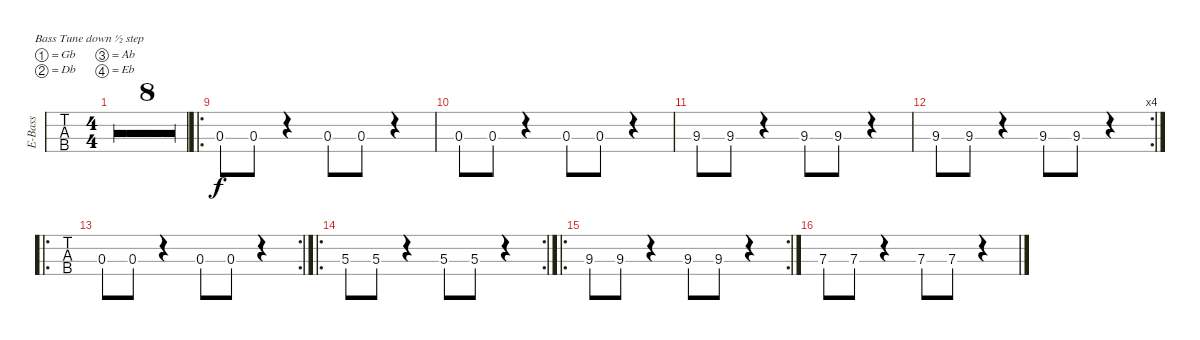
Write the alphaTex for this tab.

\bracketExtendMode groupsimilarinstruments
\otherSystemsTrackNameOrientation horizontal
\track ("Electric Bass" "E-Bass") {multiBarRest instrument electricbassfinger}
\staff {tabs}
\tuning (Gb2 Db2 Ab1 Eb1)
\ts (4 4)
\beaming (8 2 2 2 2)
\tempo 120
\clef f4
\ks c
r.4{dy f instrument electricbassfinger} r.2{d} |
r.4 r.2{d} |
r.4 r.2{d} |
r.4 r.2{d} |
r.4 r.2{d} |
r.4 r.2{d} |
r.4 r.2{d} |
r.4 r.2{d} |
\ro
0.3.8 0.3.8 r.4 0.3.8 0.3.8 r.4 |
0.3.8 0.3.8 r.4 0.3.8 0.3.8 r.4 |
9.3.8 9.3.8 r.4 9.3.8 9.3.8 r.4 |
\rc 4
9.3.8 9.3.8 r.4 9.3.8 9.3.8 r.4 |
\ro
\rc 2
0.3.8 0.3.8 r.4 0.3.8 0.3.8 r.4 |
\ro
\rc 2
5.3.8 5.3.8 r.4 5.3.8 5.3.8 r.4 |
\ro
\rc 2
9.3.8 9.3.8 r.4 9.3.8 9.3.8 r.4 |
7.3.8 7.3.8 r.4 7.3.8 7.3.8 r.4
